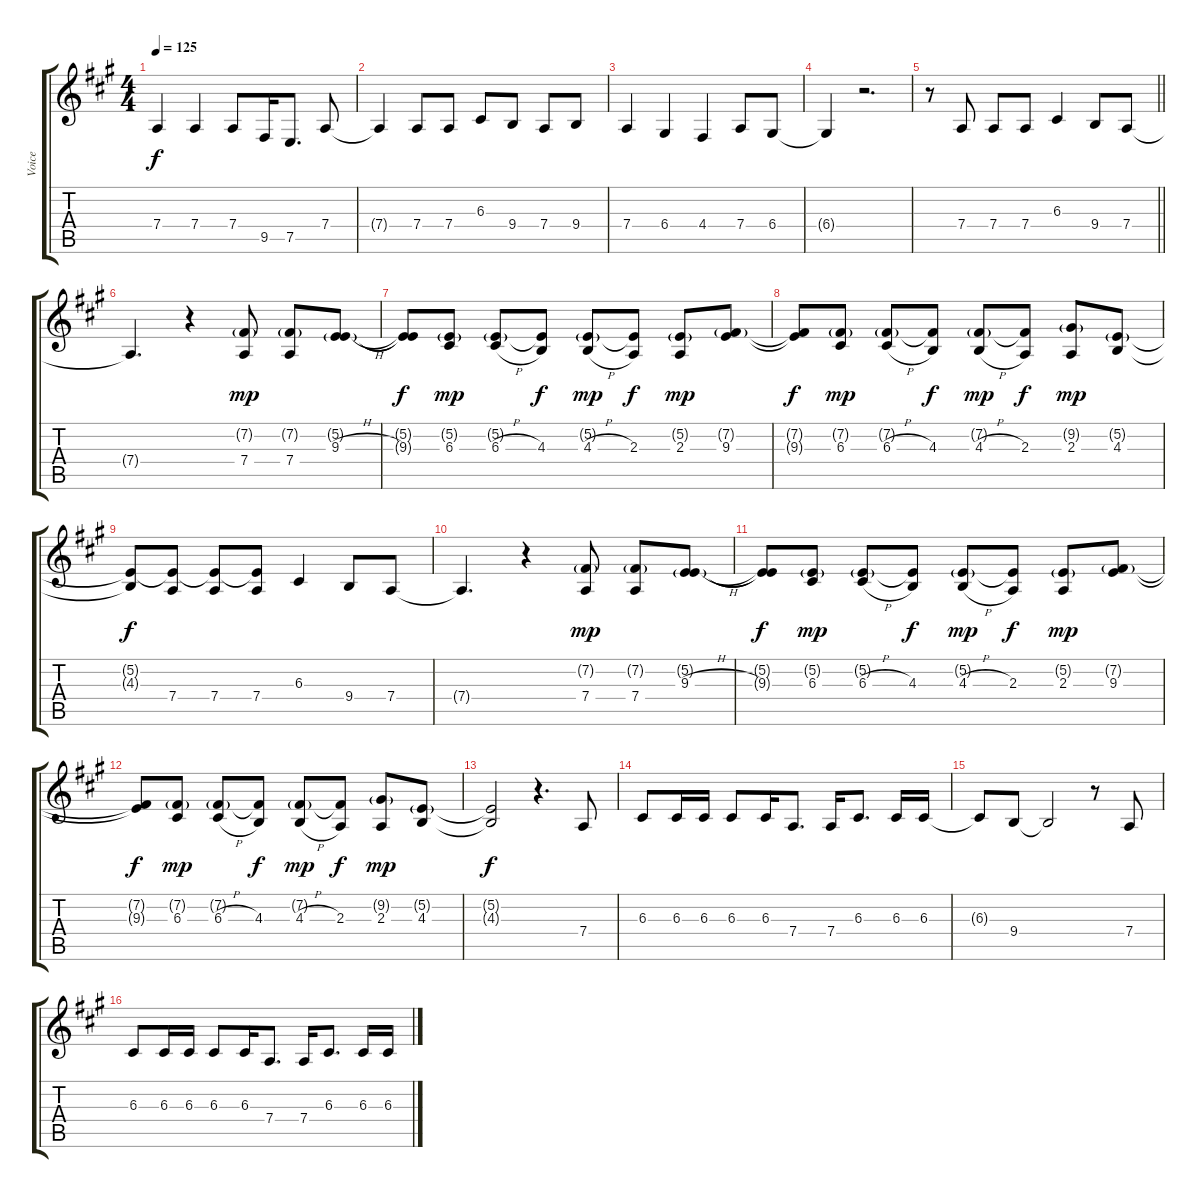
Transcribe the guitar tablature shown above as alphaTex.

\track ("Voice" "Voice") {instrument flute}
\staff {score tabs}
\tuning (E4 B3 G3 D3 A2 E2) {hide}
\ts (4 4)
\tempo 125
\clef g2
\ks a
7.4.4{dy f} 7.4.4 7.4.8 9.5.16 7.5.8{d} 7.4.8 |
7.4{t}.4 7.4.8 7.4.8 6.3.8 9.4.8 7.4.8 9.4.8 |
7.4.4 6.4.4 4.4.4 7.4.8 6.4.8 |
6.4{t}.4 r.2{d} |
\barLineRight lightlight
r.8 7.4.8 7.4.8 7.4.8 6.3.4 9.4.8 7.4.8 |
7.4{t}.4{d} r.4 (7.2{g} 7.4).8{dy mp} (7.2{g} 7.4).8 (5.2{g} 9.3{h}).8 |
(5.2{t} 9.3{t}).8{dy f} (5.2{g} 6.3).8{dy mp} (5.2{g} 6.3{h}).8 (5.2{t} 4.3).8{dy f} (5.2{g} 4.3{h}).8{dy mp} (5.2{t} 2.3).8{dy f} (5.2{g} 2.3).8{dy mp} (7.2{g} 9.3).8 |
(7.2{t} 9.3{t}).8{dy f} (7.2{g} 6.3).8{dy mp} (7.2{g} 6.3{h}).8 (7.2{t} 4.3).8{dy f} (7.2{g} 4.3{h}).8{dy mp} (7.2{t} 2.3).8{dy f} (9.2{g} 2.3).8{dy mp} (5.2{g} 4.3).8 |
(5.2{t} 4.3{t}).8{dy f} (5.2{t} 7.4).8 (5.2{t} 7.4).8 (5.2{t} 7.4).8 6.3.4 9.4.8 7.4.8 |
7.4{t}.4{d} r.4 (7.2{g} 7.4).8{dy mp} (7.2{g} 7.4).8 (5.2{g} 9.3{h}).8 |
(5.2{t} 9.3{t}).8{dy f} (5.2{g} 6.3).8{dy mp} (5.2{g} 6.3{h}).8 (5.2{t} 4.3).8{dy f} (5.2{g} 4.3{h}).8{dy mp} (5.2{t} 2.3).8{dy f} (5.2{g} 2.3).8{dy mp} (7.2{g} 9.3).8 |
(7.2{t} 9.3{t}).8{dy f} (7.2{g} 6.3).8{dy mp} (7.2{g} 6.3{h}).8 (7.2{t} 4.3).8{dy f} (7.2{g} 4.3{h}).8{dy mp} (7.2{t} 2.3).8{dy f} (9.2{g} 2.3).8{dy mp} (5.2{g} 4.3).8 |
(5.2{t} 4.3{t}).2{dy f} r.4{d} 7.4.8 |
6.3.8 6.3.16 6.3.16 6.3.8 6.3.16 7.4.8{d} 7.4.16 6.3.8{d} 6.3.16 6.3.16 |
6.3{t}.8 9.4.8 9.4{t}.2 r.8 7.4.8 |
6.3.8 6.3.16 6.3.16 6.3.8 6.3.16 7.4.8{d} 7.4.16 6.3.8{d} 6.3.16 6.3.16
